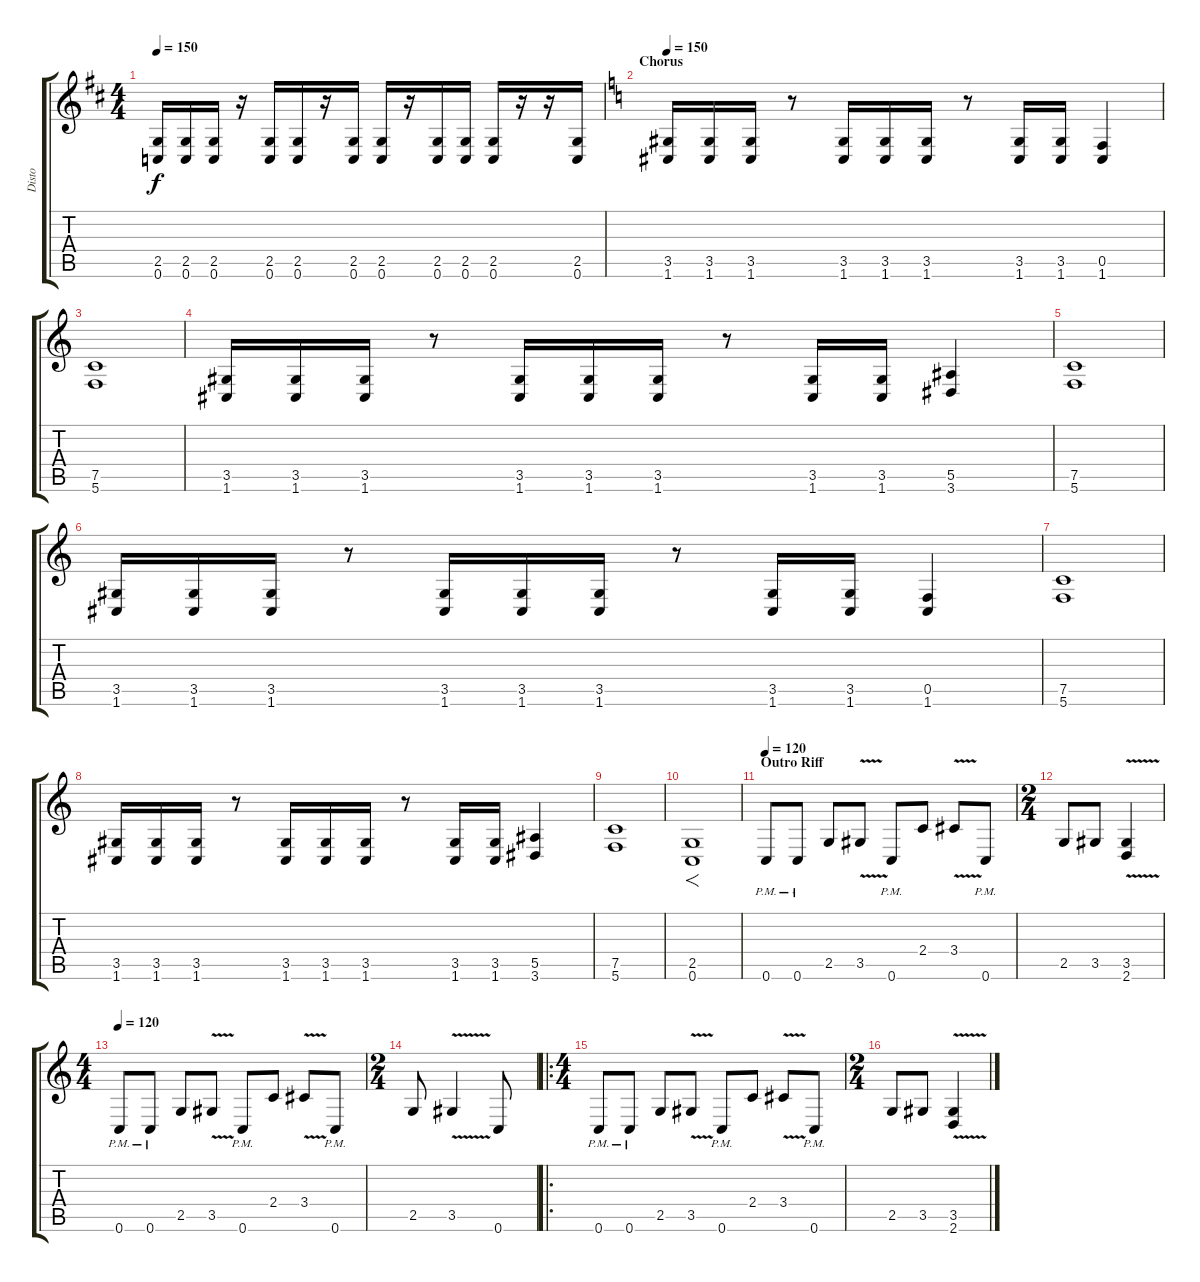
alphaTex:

\track ("Disto" "Disto") {instrument overdrivenguitar}
\staff {score tabs}
\tuning (C4 G3 Eb3 Bb2 F2 C2) {hide}
\ts (4 4)
\tempo 150
\clef g2
\ks d
(2.5 0.6).16{dy f volume 13} (2.5 0.6).16 (2.5 0.6).16 r.16 (2.5 0.6).16 (2.5 0.6).16 r.16 (2.5 0.6).16 (2.5 0.6).16 r.16 (2.5 0.6).16 (2.5 0.6).16 (2.5 0.6).16 r.16 r.16 (2.5 0.6).16 |
\section ("" "Chorus")
\tempo 150
\ks c
(3.5 1.6).16 (3.5 1.6).16 (3.5 1.6).16 r.8 (3.5 1.6).16 (3.5 1.6).16 (3.5 1.6).16 r.8 (3.5 1.6).16 (3.5 1.6).16 (0.5 1.6).4 |
(7.5 5.6).1 |
(3.5 1.6).16 (3.5 1.6).16 (3.5 1.6).16 r.8 (3.5 1.6).16 (3.5 1.6).16 (3.5 1.6).16 r.8 (3.5 1.6).16 (3.5 1.6).16 (5.5 3.6).4 |
(7.5 5.6).1 |
(3.5 1.6).16 (3.5 1.6).16 (3.5 1.6).16 r.8 (3.5 1.6).16 (3.5 1.6).16 (3.5 1.6).16 r.8 (3.5 1.6).16 (3.5 1.6).16 (0.5 1.6).4 |
(7.5 5.6).1 |
(3.5 1.6).16 (3.5 1.6).16 (3.5 1.6).16 r.8 (3.5 1.6).16 (3.5 1.6).16 (3.5 1.6).16 r.8 (3.5 1.6).16 (3.5 1.6).16 (5.5 3.6).4 |
(7.5 5.6).1 |
(2.5 0.6).1{f} |
\section ("" "Outro Riff")
\tempo 120
0.6{pm}.8 0.6{pm}.8 2.5.8 3.5{v}.8 0.6{pm}.8 2.4.8 3.4{v}.8 0.6{pm}.8 |
\ts (2 4)
2.5.8 3.5.8 (3.5{v} 2.6{v}).4 |
\ts (4 4)
\tempo 120
0.6{pm}.8 0.6{pm}.8 2.5.8 3.5{v}.8 0.6{pm}.8 2.4.8 3.4{v}.8 0.6{pm}.8 |
\ts (2 4)
2.5.8 3.5{v}.4 0.6.8 |
\ro
\ts (4 4)
0.6{pm}.8 0.6{pm}.8 2.5.8 3.5{v}.8 0.6{pm}.8 2.4.8 3.4{v}.8 0.6{pm}.8 |
\ts (2 4)
2.5.8 3.5.8 (3.5{v} 2.6{v}).4
